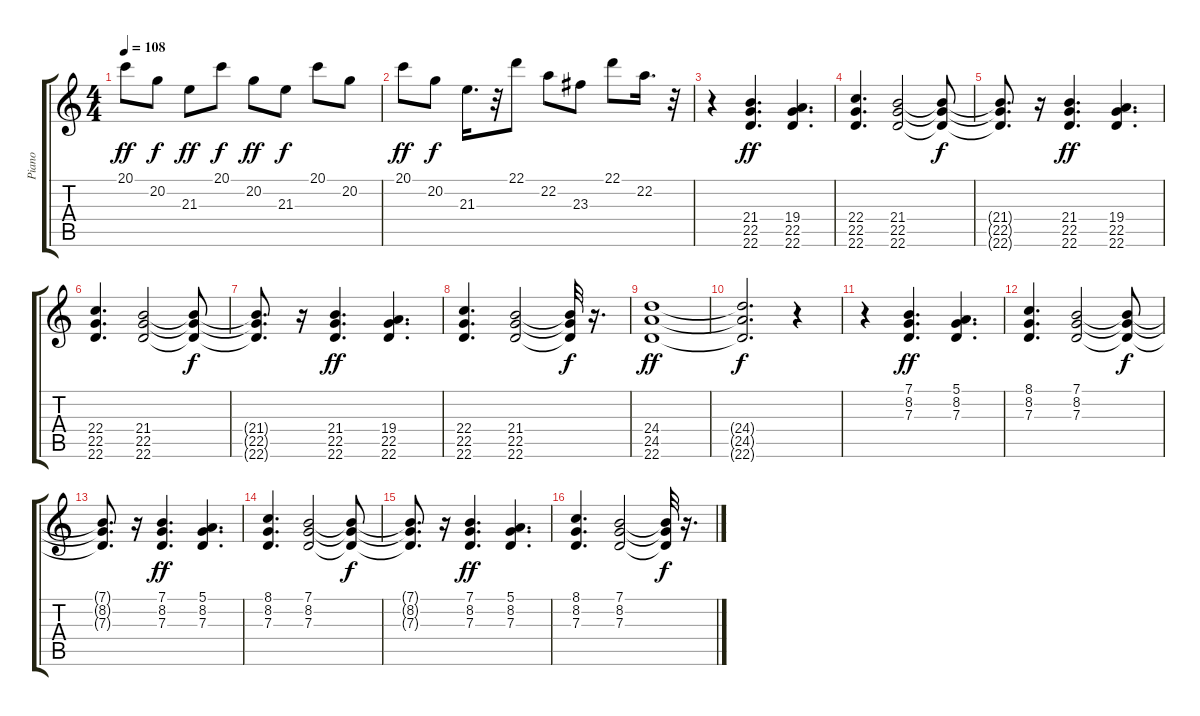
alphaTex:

\track ("Piano" "Piano") {instrument acousticgrandpiano}
\staff {score tabs}
\tuning (E4 B3 G3 D3 A2 E2) {hide}
\ts (4 4)
\tempo 108
\clef g2
\ks c
20.1.8{dy ff} 20.2.8{dy f} 21.3.8{dy ff} 20.1.8{dy f} 20.2.8{dy ff} 21.3.8{dy f} 20.1.8 20.2.8 |
20.1.8{dy ff} 20.2.8{dy f} 21.3.16{d} r.32 22.1.8 22.2.8 23.3.8 22.1.8 22.2.16{d} r.32 |
r.4 (21.4 22.5 22.6).4{d dy ff} (19.4 22.5 22.6).4{d} |
(22.4 22.5 22.6).4{d} (21.4 22.5 22.6).2 (21.4{t} 22.5{t} 22.6{t}).8{dy f} |
(21.4{t} 22.5{t} 22.6{t}).8{d} r.16 (21.4 22.5 22.6).4{d dy ff} (19.4 22.5 22.6).4{d} |
(22.4 22.5 22.6).4{d} (21.4 22.5 22.6).2 (21.4{t} 22.5{t} 22.6{t}).8{dy f} |
(21.4{t} 22.5{t} 22.6{t}).8{d} r.16 (21.4 22.5 22.6).4{d dy ff} (19.4 22.5 22.6).4{d} |
(22.4 22.5 22.6).4{d} (21.4 22.5 22.6).2 (21.4{t} 22.5{t} 22.6{t}).32{dy f} r.16{d} |
(24.4 24.5 22.6).1{dy ff} |
(24.4{t} 24.5{t} 22.6{t}).2{d dy f} r.4 |
r.4 (7.1 8.2 7.3).4{d dy ff} (5.1 8.2 7.3).4{d} |
(8.1 8.2 7.3).4{d} (7.1 8.2 7.3).2 (7.1{t} 8.2{t} 7.3{t}).8{dy f} |
(7.1{t} 8.2{t} 7.3{t}).8{d} r.16 (7.1 8.2 7.3).4{d dy ff} (5.1 8.2 7.3).4{d} |
(8.1 8.2 7.3).4{d} (7.1 8.2 7.3).2 (7.1{t} 8.2{t} 7.3{t}).8{dy f} |
(7.1{t} 8.2{t} 7.3{t}).8{d} r.16 (7.1 8.2 7.3).4{d dy ff} (5.1 8.2 7.3).4{d} |
(8.1 8.2 7.3).4{d} (7.1 8.2 7.3).2 (7.1{t} 8.2{t} 7.3{t}).32{dy f} r.16{d}
